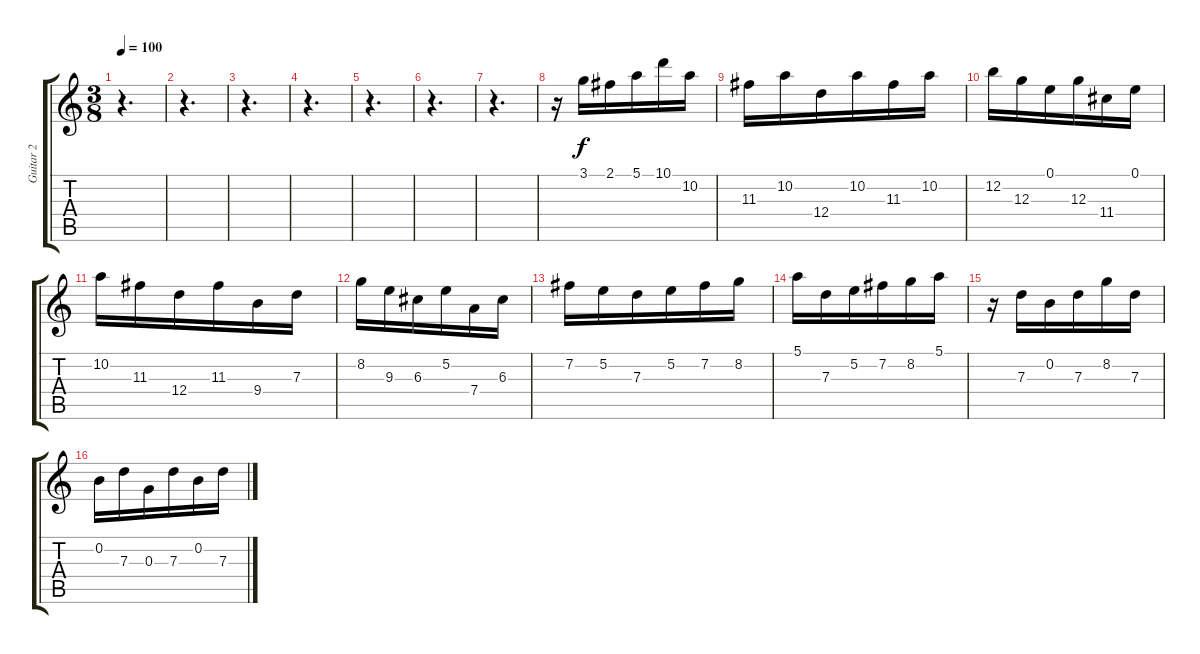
\track ("Guitar 2" "Guitar 2") {instrument acousticguitarsteel}
\staff {score tabs}
\tuning (E4 B3 G3 D3 A2 E2) {hide}
\ts (3 8)
\tempo 100
\clef g2
\ks c
r.4{d dy f instrument acousticguitarsteel} |
r.4{d} |
r.4{d} |
r.4{d} |
r.4{d} |
r.4{d} |
r.4{d} |
r.16 3.1.16 2.1.16 5.1.16 10.1.16 10.2.16 |
11.3.16 10.2.16 12.4.16 10.2.16 11.3.16 10.2.16 |
12.2.16 12.3.16 0.1.16 12.3.16 11.4.16 0.1.16 |
10.2.16 11.3.16 12.4.16 11.3.16 9.4.16 7.3.16 |
8.2.16 9.3.16 6.3.16 5.2.16 7.4.16 6.3.16 |
7.2.16 5.2.16 7.3.16 5.2.16 7.2.16 8.2.16 |
5.1.16 7.3.16 5.2.16 7.2.16 8.2.16 5.1.16 |
r.16 7.3.16 0.2.16 7.3.16 8.2.16 7.3.16 |
0.2.16 7.3.16 0.3.16 7.3.16 0.2.16 7.3.16
